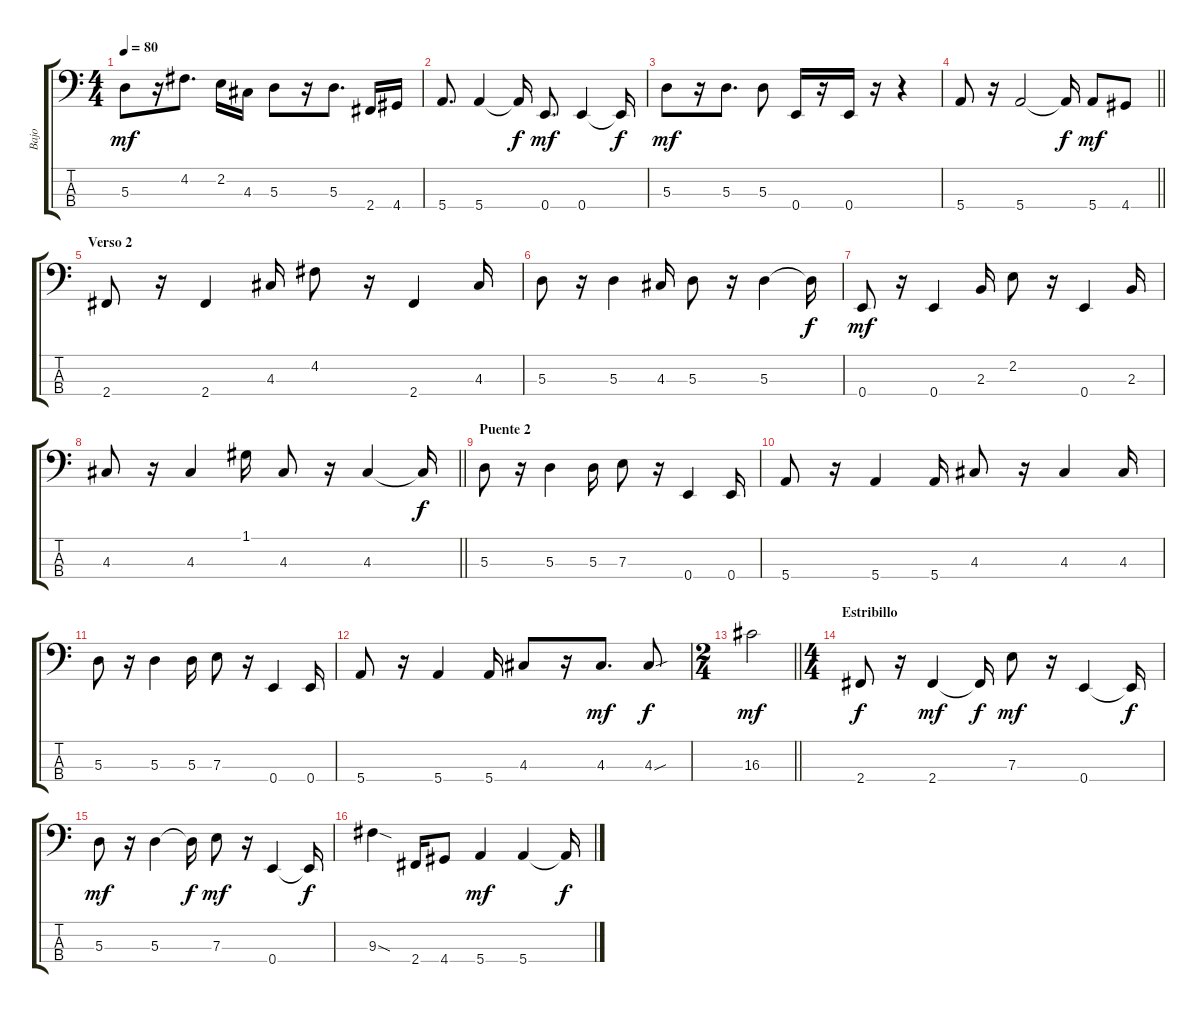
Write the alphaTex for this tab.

\track ("Bajo" "Bajo") {instrument electricbassfinger}
\staff {score tabs}
\tuning (G2 D2 A1 E1) {hide}
\ts (4 4)
\tempo 80
\clef f4
\ks c
5.3.8{dy mf} r.16 4.2.8{d} 2.2.16 4.3.16 5.3.8 r.16 5.3.8{d} 2.4.16 4.4.16 |
5.4.8{d} 5.4.4 5.4{t}.16{dy f} 0.4.8{d dy mf} 0.4.4 0.4{t}.16{dy f} |
5.3.8{dy mf} r.16 5.3.8{d} 5.3.8 0.4.16 r.16 0.4.16 r.16 r.4 |
\barLineRight lightlight
5.4.8 r.16 5.4.2 5.4{t}.16{dy f} 5.4.8{dy mf} 4.4.8 |
\section ("" "Verso 2")
2.4.8 r.16 2.4.4 4.3.16 4.2.8 r.16 2.4.4 4.3.16 |
5.3.8 r.16 5.3.4 4.3.16 5.3.8 r.16 5.3.4 5.3{t}.16{dy f} |
0.4.8{dy mf} r.16 0.4.4 2.3.16 2.2.8 r.16 0.4.4 2.3.16 |
\barLineRight lightlight
4.3.8 r.16 4.3.4 1.1.16 4.3.8 r.16 4.3.4 4.3{t}.16{dy f} |
\section ("" "Puente 2")
5.3.8 r.16 5.3.4 5.3.16 7.3.8 r.16 0.4.4 0.4.16 |
5.4.8 r.16 5.4.4 5.4.16 4.3.8 r.16 4.3.4 4.3.16 |
5.3.8 r.16 5.3.4 5.3.16 7.3.8 r.16 0.4.4 0.4.16 |
5.4.8 r.16 5.4.4 5.4.16 4.3.8 r.16 4.3.8{d dy mf} 4.3{sou}.8{dy f} |
\ts (2 4)
\barLineRight lightlight
16.3.2{dy mf} |
\ts (4 4)
\section ("" "Estribillo")
2.4.8{dy f} r.16 2.4.4{dy mf} 2.4{t}.16{dy f} 7.3.8{dy mf} r.16 0.4.4 0.4{t}.16{dy f} |
5.3.8{dy mf} r.16 5.3.4 5.3{t}.16{dy f} 7.3.8{dy mf} r.16 0.4.4 0.4{t}.16{dy f} |
9.3{sod}.4 2.4.16 4.4.8 5.4.4{dy mf} 5.4.4 5.4{t}.16{dy f}
